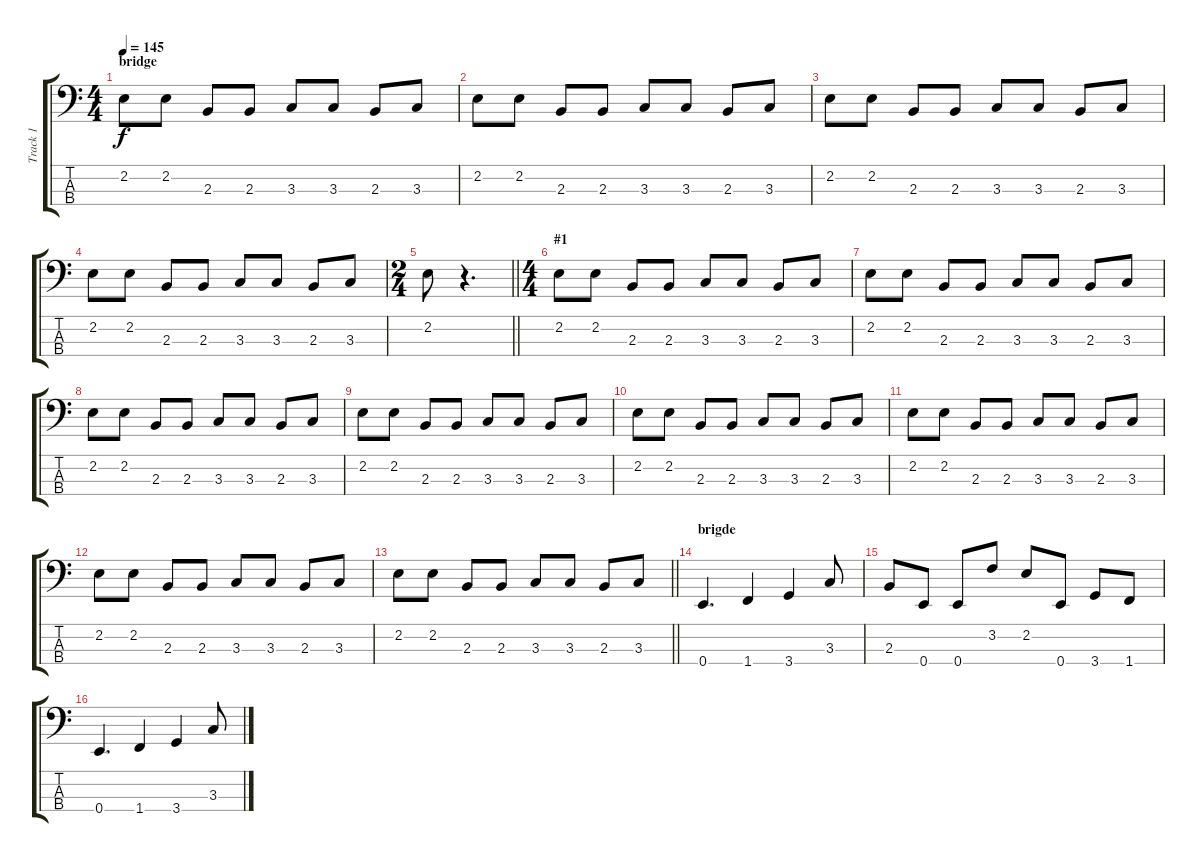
\track ("Track 1" "Track 1") {instrument acousticguitarsteel}
\staff {score tabs}
\tuning (G2 D2 A1 E1) {hide}
\ts (4 4)
\section ("" "bridge")
\tempo 145
\clef f4
\ks c
2.2.8{dy f} 2.2.8 2.3.8 2.3.8 3.3.8 3.3.8 2.3.8 3.3.8 |
2.2.8 2.2.8 2.3.8 2.3.8 3.3.8 3.3.8 2.3.8 3.3.8 |
2.2.8 2.2.8 2.3.8 2.3.8 3.3.8 3.3.8 2.3.8 3.3.8 |
2.2.8 2.2.8 2.3.8 2.3.8 3.3.8 3.3.8 2.3.8 3.3.8 |
\ts (2 4)
\barLineRight lightlight
2.2.8 r.4{d} |
\ts (4 4)
\section ("" "#1")
2.2.8 2.2.8 2.3.8 2.3.8 3.3.8 3.3.8 2.3.8 3.3.8 |
2.2.8 2.2.8 2.3.8 2.3.8 3.3.8 3.3.8 2.3.8 3.3.8 |
2.2.8 2.2.8 2.3.8 2.3.8 3.3.8 3.3.8 2.3.8 3.3.8 |
2.2.8 2.2.8 2.3.8 2.3.8 3.3.8 3.3.8 2.3.8 3.3.8 |
2.2.8 2.2.8 2.3.8 2.3.8 3.3.8 3.3.8 2.3.8 3.3.8 |
2.2.8 2.2.8 2.3.8 2.3.8 3.3.8 3.3.8 2.3.8 3.3.8 |
2.2.8 2.2.8 2.3.8 2.3.8 3.3.8 3.3.8 2.3.8 3.3.8 |
\barLineRight lightlight
2.2.8 2.2.8 2.3.8 2.3.8 3.3.8 3.3.8 2.3.8 3.3.8 |
\section ("" "brigde")
0.4.4{d} 1.4.4 3.4.4 3.3.8 |
2.3.8 0.4.8 0.4.8 3.2.8 2.2.8 0.4.8 3.4.8 1.4.8 |
0.4.4{d} 1.4.4 3.4.4 3.3.8
